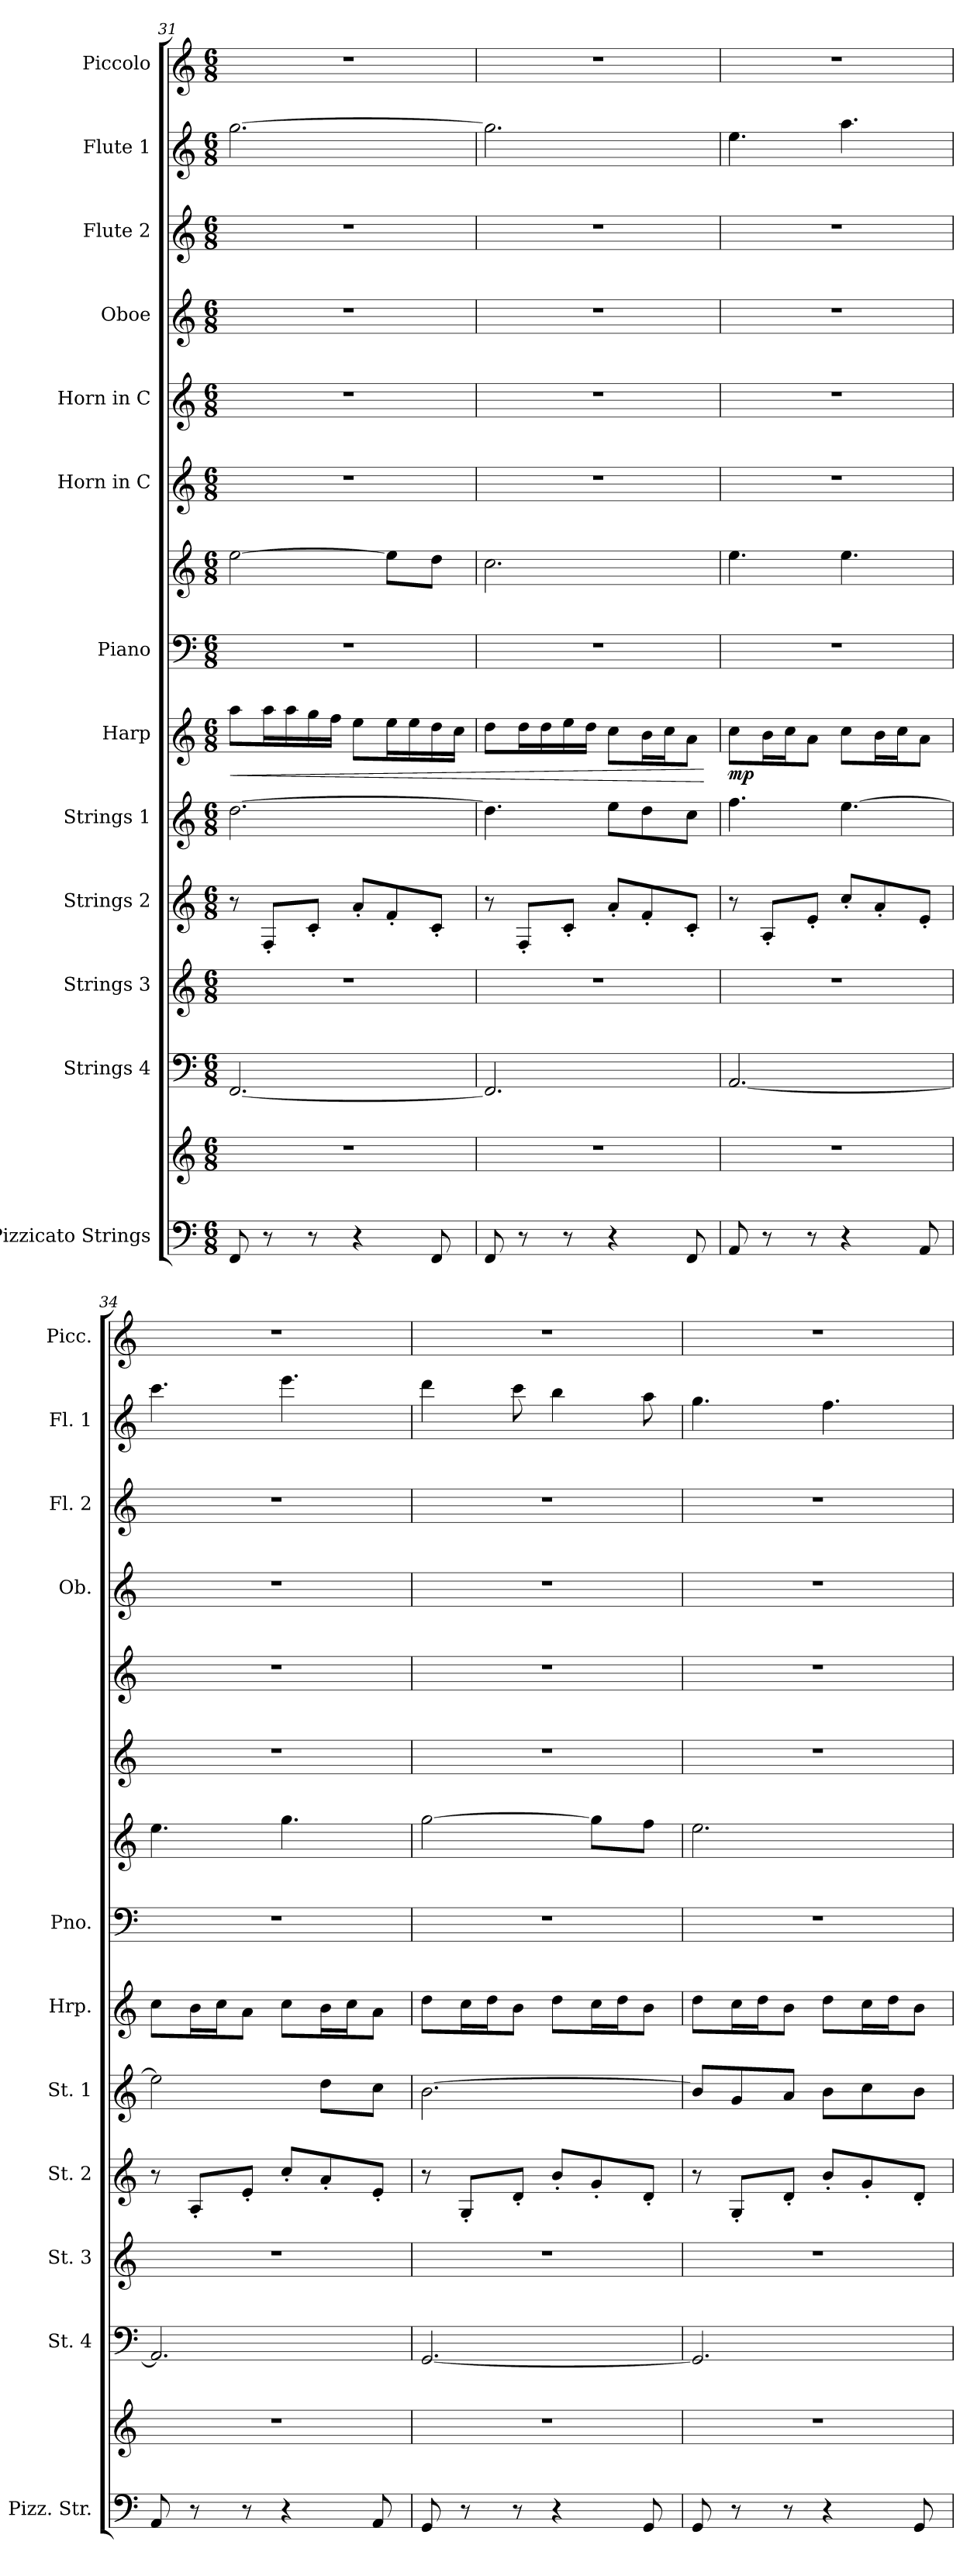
**kern	**kern	**kern	**kern	**kern	**kern	**kern	**dynam	**kern	**kern	**kern	**kern	**kern	**kern	**kern	**kern
*part13	*part13	*part12	*part11	*part10	*part9	*part8	*part8	*part7	*part7	*part6	*part5	*part4	*part3	*part2	*part1
*staff15	*staff14	*staff13	*staff12	*staff11	*staff10	*staff9	*staff9	*staff8	*staff7	*staff6	*staff5	*staff4	*staff3	*staff2	*staff1
*I"Pizzicato Strings	*	*I"Strings 4	*I"Strings 3	*I"Strings 2	*I"Strings 1	*I"Harp	*	*I"Piano	*	*I"Horn in C	*I"Horn in C	*I"Oboe	*I"Flute 2	*I"Flute 1	*I"Piccolo
*I'Pizz. Str.	*	*I'St. 4	*I'St. 3	*I'St. 2	*I'St. 1	*I'Hrp.	*	*I'Pno.	*	*	*	*I'Ob.	*I'Fl. 2	*I'Fl. 1	*I'Picc.
*clefF4	*clefG2	*clefF4	*clefG2	*clefG2	*clefG2	*clefG2	*	*clefF4	*clefG2	*clefG2	*clefG2	*clefG2	*clefG2	*clefG2	*clefG2
*	*	*	*	*	*	*	*	*	*	*ITrd7c12	*ITrd7c12	*	*	*	*ITrd-7c-12
*k[]	*k[]	*k[]	*k[]	*k[]	*k[]	*k[]	*	*k[]	*k[]	*k[]	*k[]	*k[]	*k[]	*k[]	*k[]
*M6/8	*M6/8	*M6/8	*M6/8	*M6/8	*M6/8	*M6/8	*	*M6/8	*M6/8	*M6/8	*M6/8	*M6/8	*M6/8	*M6/8	*M6/8
=31	=31	=31	=31	=31	=31	=31	=31	=31	=31	=31	=31	=31	=31	=31	=31
!	!	!	!	!	!	!	!LO:HP:b	!	!	!	!	!	!	!	!
8FF/	2.r	[2.FF/	2.r	8r	[2.dd\	8aa\L	<	2.r	[2ee\	2.r	2.r	2.r	2.r	[2.gg\	2.r
8r	.	.	.	8F'/L	.	16aa\L	.	.	.	.	.	.	.	.	.
.	.	.	.	.	.	16aa\	.	.	.	.	.	.	.	.	.
8r	.	.	.	8c'/J	.	16gg\	.	.	.	.	.	.	.	.	.
.	.	.	.	.	.	16ff\JJ	.	.	.	.	.	.	.	.	.
4r	.	.	.	8a'/L	.	8ee\L	.	.	.	.	.	.	.	.	.
.	.	.	.	8f'/	.	16ee\L	.	.	8ee\L]	.	.	.	.	.	.
.	.	.	.	.	.	16ee\	.	.	.	.	.	.	.	.	.
8FF/	.	.	.	8c'/J	.	16dd\	.	.	8dd\J	.	.	.	.	.	.
.	.	.	.	.	.	16cc\JJ	.	.	.	.	.	.	.	.	.
=32	=32	=32	=32	=32	=32	=32	=32	=32	=32	=32	=32	=32	=32	=32	=32
8FF/	2.r	2.FF/]	2.r	8r	4.dd\]	8dd\L	.	2.r	2.cc\	2.r	2.r	2.r	2.r	2.gg\]	2.r
8r	.	.	.	8F'/L	.	16dd\L	.	.	.	.	.	.	.	.	.
.	.	.	.	.	.	16dd\	.	.	.	.	.	.	.	.	.
8r	.	.	.	8c'/J	.	16ee\	.	.	.	.	.	.	.	.	.
.	.	.	.	.	.	16dd\JJ	.	.	.	.	.	.	.	.	.
4r	.	.	.	8a'/L	8ee\L	8cc\L	.	.	.	.	.	.	.	.	.
.	.	.	.	8f'/	8dd\	16b\L	.	.	.	.	.	.	.	.	.
.	.	.	.	.	.	16cc\J	.	.	.	.	.	.	.	.	.
8FF/	.	.	.	8c'/J	8cc\J	8a\J	.	.	.	.	.	.	.	.	.
.	.	.	.	.	.	.	[	.	.	.	.	.	.	.	.
!!LO:LB:g=z
=33	=33	=33	=33	=33	=33	=33	=33	=33	=33	=33	=33	=33	=33	=33	=33
!	!	!	!	!	!	!	!LO:DY:b	!	!	!	!	!	!	!	!
8AA/	2.r	[2.AA/	2.r	8r	4.ff\	8cc\L	mp	2.r	4.ee\	2.r	2.r	2.r	2.r	4.ee\	2.r
8r	.	.	.	8A'/L	.	16b\L	.	.	.	.	.	.	.	.	.
.	.	.	.	.	.	16cc\J	.	.	.	.	.	.	.	.	.
8r	.	.	.	8e'/J	.	8a\J	.	.	.	.	.	.	.	.	.
4r	.	.	.	8cc'/L	[4.ee\	8cc\L	.	.	4.ee\	.	.	.	.	4.aa\	.
.	.	.	.	8a'/	.	16b\L	.	.	.	.	.	.	.	.	.
.	.	.	.	.	.	16cc\J	.	.	.	.	.	.	.	.	.
8AA/	.	.	.	8e'/J	.	8a\J	.	.	.	.	.	.	.	.	.
=34	=34	=34	=34	=34	=34	=34	=34	=34	=34	=34	=34	=34	=34	=34	=34
8AA/	2.r	2.AA/]	2.r	8r	2ee\]	8cc\L	.	2.r	4.ee\	2.r	2.r	2.r	2.r	4.ccc\	2.r
8r	.	.	.	8A'/L	.	16b\L	.	.	.	.	.	.	.	.	.
.	.	.	.	.	.	16cc\J	.	.	.	.	.	.	.	.	.
8r	.	.	.	8e'/J	.	8a\J	.	.	.	.	.	.	.	.	.
4r	.	.	.	8cc'/L	.	8cc\L	.	.	4.gg\	.	.	.	.	4.eee\	.
.	.	.	.	8a'/	8dd\L	16b\L	.	.	.	.	.	.	.	.	.
.	.	.	.	.	.	16cc\J	.	.	.	.	.	.	.	.	.
8AA/	.	.	.	8e'/J	8cc\J	8a\J	.	.	.	.	.	.	.	.	.
=35	=35	=35	=35	=35	=35	=35	=35	=35	=35	=35	=35	=35	=35	=35	=35
8GG/	2.r	[2.GG/	2.r	8r	[2.b\	8dd\L	.	2.r	[2gg\	2.r	2.r	2.r	2.r	4ddd\	2.r
8r	.	.	.	8G'/L	.	16cc\L	.	.	.	.	.	.	.	.	.
.	.	.	.	.	.	16dd\J	.	.	.	.	.	.	.	.	.
8r	.	.	.	8d'/J	.	8b\J	.	.	.	.	.	.	.	8ccc\	.
4r	.	.	.	8b'/L	.	8dd\L	.	.	.	.	.	.	.	4bb\	.
.	.	.	.	8g'/	.	16cc\L	.	.	8gg\L]	.	.	.	.	.	.
.	.	.	.	.	.	16dd\J	.	.	.	.	.	.	.	.	.
8GG/	.	.	.	8d'/J	.	8b\J	.	.	8ff\J	.	.	.	.	8aa\	.
=36	=36	=36	=36	=36	=36	=36	=36	=36	=36	=36	=36	=36	=36	=36	=36
8GG/	2.r	2.GG/]	2.r	8r	8b/L]	8dd\L	.	2.r	2.ee\	2.r	2.r	2.r	2.r	4.gg\	2.r
8r	.	.	.	8G'/L	8g/	16cc\L	.	.	.	.	.	.	.	.	.
.	.	.	.	.	.	16dd\J	.	.	.	.	.	.	.	.	.
8r	.	.	.	8d'/J	8a/J	8b\J	.	.	.	.	.	.	.	.	.
4r	.	.	.	8b'/L	8b\L	8dd\L	.	.	.	.	.	.	.	4.ff\	.
.	.	.	.	8g'/	8cc\	16cc\L	.	.	.	.	.	.	.	.	.
.	.	.	.	.	.	16dd\J	.	.	.	.	.	.	.	.	.
8GG/	.	.	.	8d'/J	8b\J	8b\J	.	.	.	.	.	.	.	.	.
=	=	=	=	=	=	=	=	=	=	=	=	=	=	=	=
*-	*-	*-	*-	*-	*-	*-	*-	*-	*-	*-	*-	*-	*-	*-	*-
